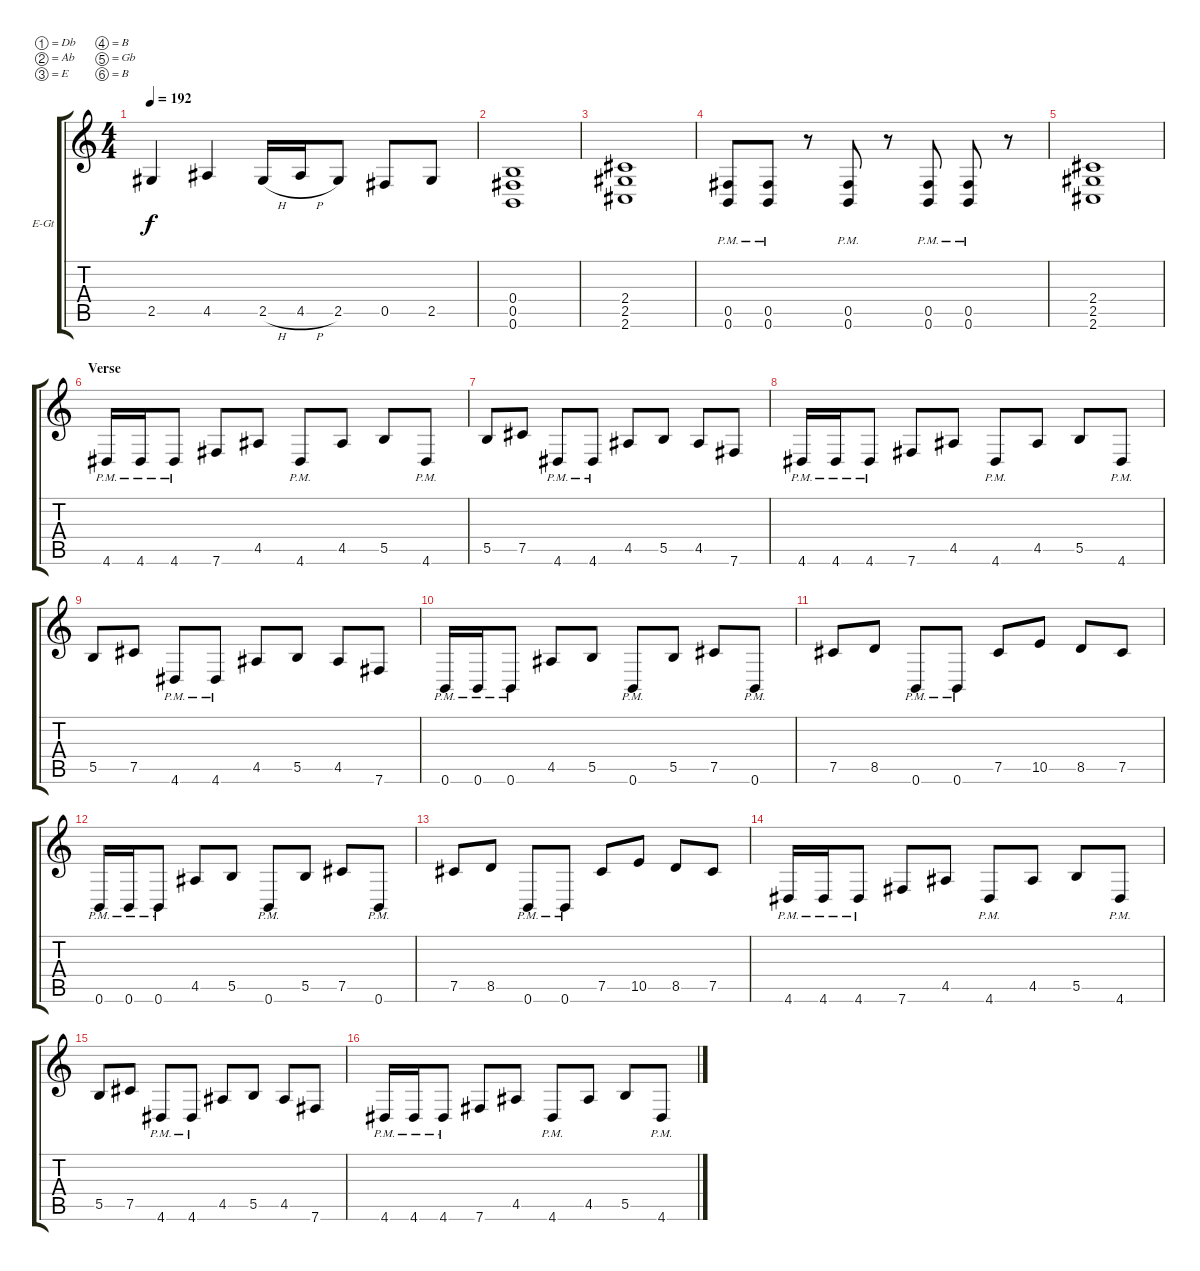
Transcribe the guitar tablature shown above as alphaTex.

\bracketExtendMode groupsimilarinstruments
\firstSystemTrackNameOrientation horizontal
\otherSystemsTrackNameOrientation horizontal
\track ("Nik Davies" "E-Gt") {instrument distortionguitar}
\staff {score tabs}
\tuning (Db4 Ab3 E3 B2 Gb2 B1)
\ts (4 4)
\tempo 192
\clef g2
\ks aminor
2.5.4{dy f} 4.5.4 2.5{h}.16 4.5{h}.16 2.5.8 0.5.8 2.5.8 |
(0.6 0.5 0.4).1 |
(2.6 2.5 2.4).1 |
(0.6{pm} 0.5{pm}).8 (0.6{pm} 0.5{pm}).8 r.8 (0.6{pm} 0.5{pm}).8 r.8 (0.6{pm} 0.5{pm}).8 (0.6{pm} 0.5{pm}).8 r.8 |
(2.6 2.5 2.4).1 |
\section ("" "Verse")
4.6{pm}.16 4.6{pm}.16 4.6{pm}.8 7.6.8 4.5.8 4.6{pm}.8 4.5.8 5.5.8 4.6{pm}.8 |
5.5.8 7.5.8 4.6{pm}.8 4.6{pm}.8 4.5.8 5.5.8 4.5.8 7.6.8 |
4.6{pm}.16 4.6{pm}.16 4.6{pm}.8 7.6.8 4.5.8 4.6{pm}.8 4.5.8 5.5.8 4.6{pm}.8 |
5.5.8 7.5.8 4.6{pm}.8 4.6{pm}.8 4.5.8 5.5.8 4.5.8 7.6.8 |
0.6{pm}.16 0.6{pm}.16 0.6{pm}.8 4.5.8 5.5.8 0.6{pm}.8 5.5.8 7.5.8 0.6{pm}.8 |
7.5.8 8.5.8 0.6{pm}.8 0.6{pm}.8 7.5.8 10.5.8 8.5.8 7.5.8 |
0.6{pm}.16 0.6{pm}.16 0.6{pm}.8 4.5.8 5.5.8 0.6{pm}.8 5.5.8 7.5.8 0.6{pm}.8 |
7.5.8 8.5.8 0.6{pm}.8 0.6{pm}.8 7.5.8 10.5.8 8.5.8 7.5.8 |
4.6{pm}.16 4.6{pm}.16 4.6{pm}.8 7.6.8 4.5.8 4.6{pm}.8 4.5.8 5.5.8 4.6{pm}.8 |
5.5.8 7.5.8 4.6{pm}.8 4.6{pm}.8 4.5.8 5.5.8 4.5.8 7.6.8 |
4.6{pm}.16 4.6{pm}.16 4.6{pm}.8 7.6.8 4.5.8 4.6{pm}.8 4.5.8 5.5.8 4.6{pm}.8
